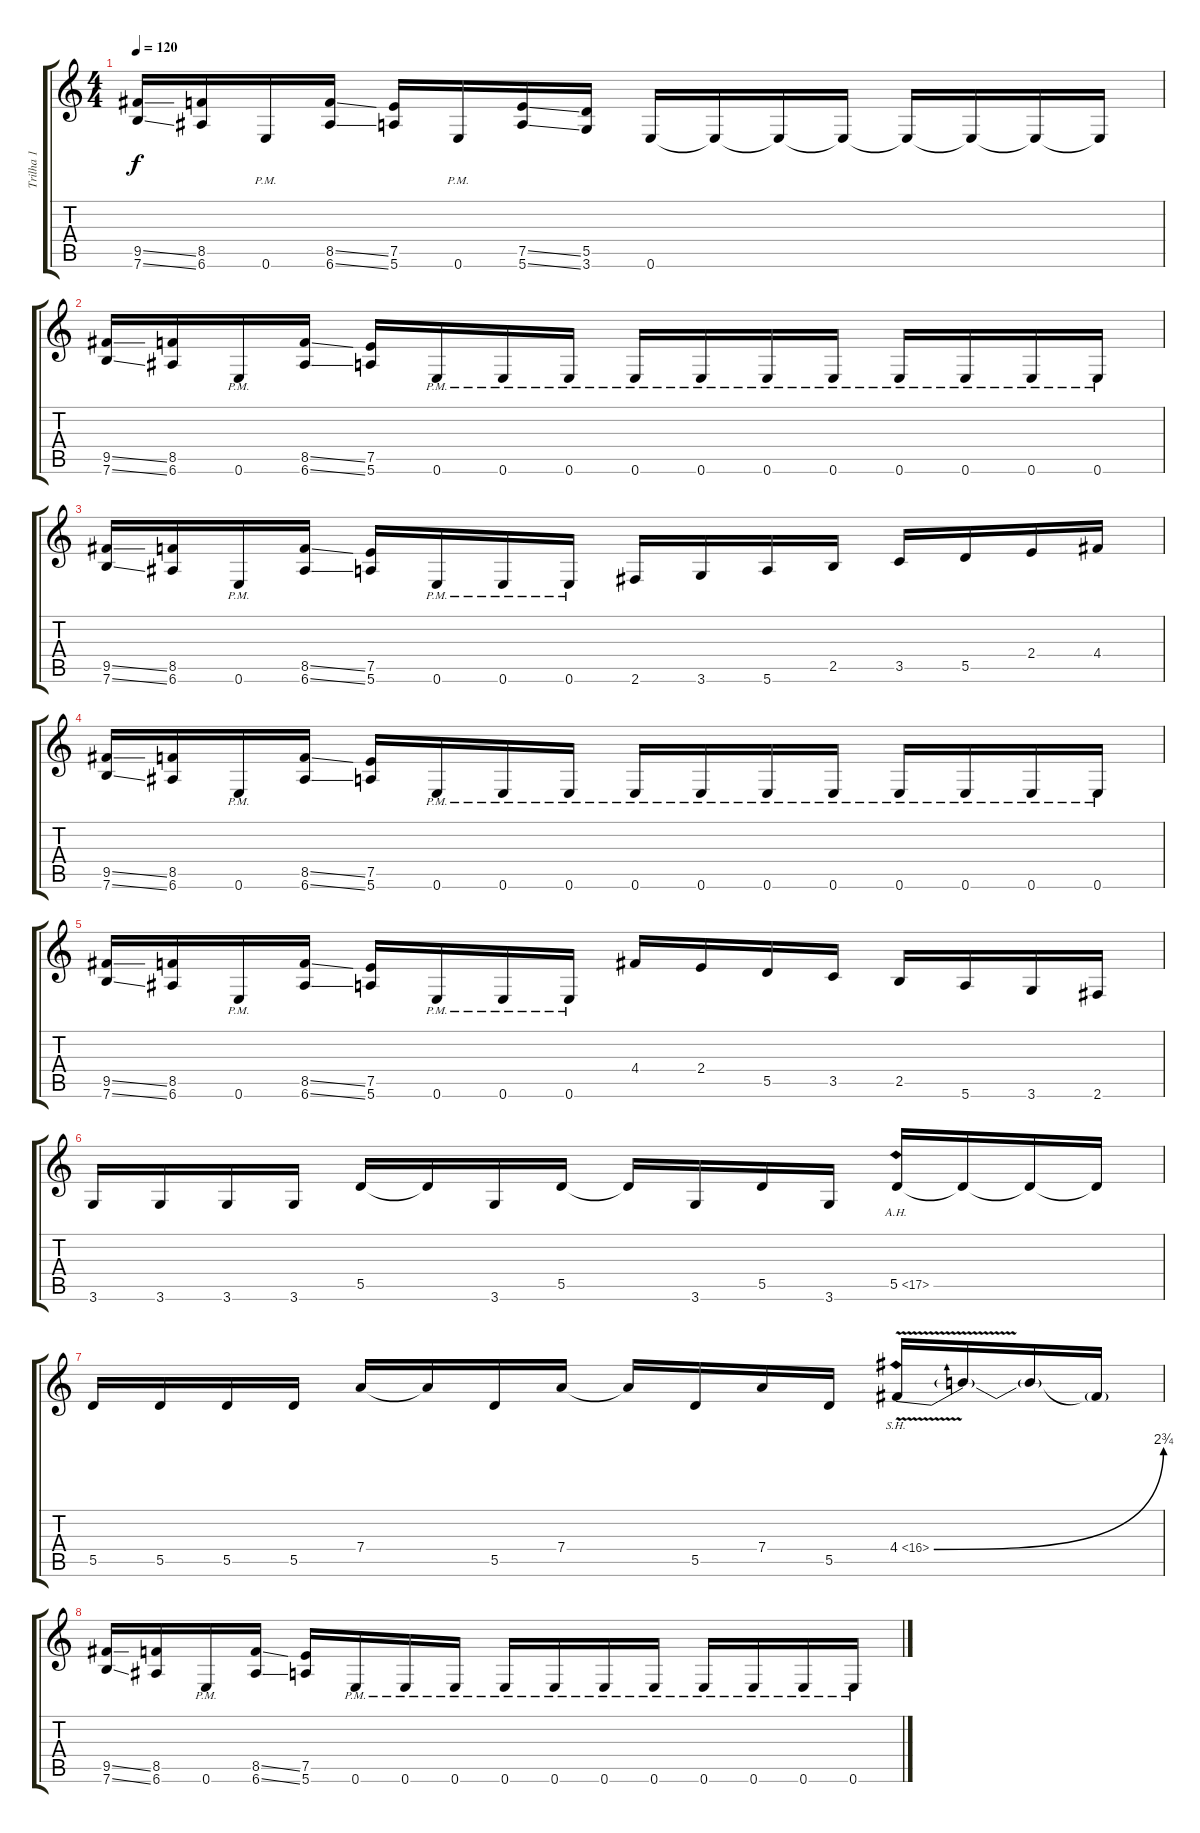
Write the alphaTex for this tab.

\track ("Trilha 1" "Trilha 1") {instrument distortionguitar}
\staff {score tabs}
\tuning (E4 B3 G3 D3 A2 E2) {hide}
\ts (4 4)
\tempo 120
\clef g2
\ks c
(9.5{ss} 7.6{ss}).16{dy f} (8.5 6.6).16 0.6{pm}.16 (8.5{ss} 6.6{ss}).16 (7.5 5.6).16 0.6{pm}.16 (7.5{ss} 5.6{ss}).16 (5.5 3.6).16 0.6.16 0.6{t}.16 0.6{t}.16 0.6{t}.16 0.6{t}.16 0.6{t}.16 0.6{t}.16 0.6{t}.16 |
(9.5{ss} 7.6{ss}).16 (8.5 6.6).16 0.6{pm}.16 (8.5{ss} 6.6{ss}).16 (7.5 5.6).16 0.6{pm}.16 0.6{pm}.16 0.6{pm}.16 0.6{pm}.16 0.6{pm}.16 0.6{pm}.16 0.6{pm}.16 0.6{pm}.16 0.6{pm}.16 0.6{pm}.16 0.6{pm}.16 |
(9.5{ss} 7.6{ss}).16 (8.5 6.6).16 0.6{pm}.16 (8.5{ss} 6.6{ss}).16 (7.5 5.6).16 0.6{pm}.16 0.6{pm}.16 0.6{pm}.16 2.6.16 3.6.16 5.6.16 2.5.16 3.5.16 5.5.16 2.4.16 4.4.16 |
(9.5{ss} 7.6{ss}).16 (8.5 6.6).16 0.6{pm}.16 (8.5{ss} 6.6{ss}).16 (7.5 5.6).16 0.6{pm}.16 0.6{pm}.16 0.6{pm}.16 0.6{pm}.16 0.6{pm}.16 0.6{pm}.16 0.6{pm}.16 0.6{pm}.16 0.6{pm}.16 0.6{pm}.16 0.6{pm}.16 |
(9.5{ss} 7.6{ss}).16 (8.5 6.6).16 0.6{pm}.16 (8.5{ss} 6.6{ss}).16 (7.5 5.6).16 0.6{pm}.16 0.6{pm}.16 0.6{pm}.16 4.4.16 2.4.16 5.5.16 3.5.16 2.5.16 5.6.16 3.6.16 2.6.16 |
3.6.16 3.6.16 3.6.16 3.6.16 5.5.16 5.5{t}.16 3.6.16 5.5.16 5.5{t}.16 3.6.16 5.5.16 3.6.16 5.5{ah 12}.16 5.5{t}.16 5.5{t}.16 5.5{t}.16 |
5.5.16 5.5.16 5.5.16 5.5.16 7.4.16 7.4{t}.16 5.5.16 7.4.16 7.4{t}.16 5.5.16 7.4.16 5.5.16 4.4{be (bend 0 0 60 11) sh 12 v}.16 4.4{t}.16 4.4{t}.16 4.4{t}.16 |
(9.5{ss} 7.6{ss}).16 (8.5 6.6).16 0.6{pm}.16 (8.5{ss} 6.6{ss}).16 (7.5 5.6).16 0.6{pm}.16 0.6{pm}.16 0.6{pm}.16 0.6{pm}.16 0.6{pm}.16 0.6{pm}.16 0.6{pm}.16 0.6{pm}.16 0.6{pm}.16 0.6{pm}.16 0.6{pm}.16
